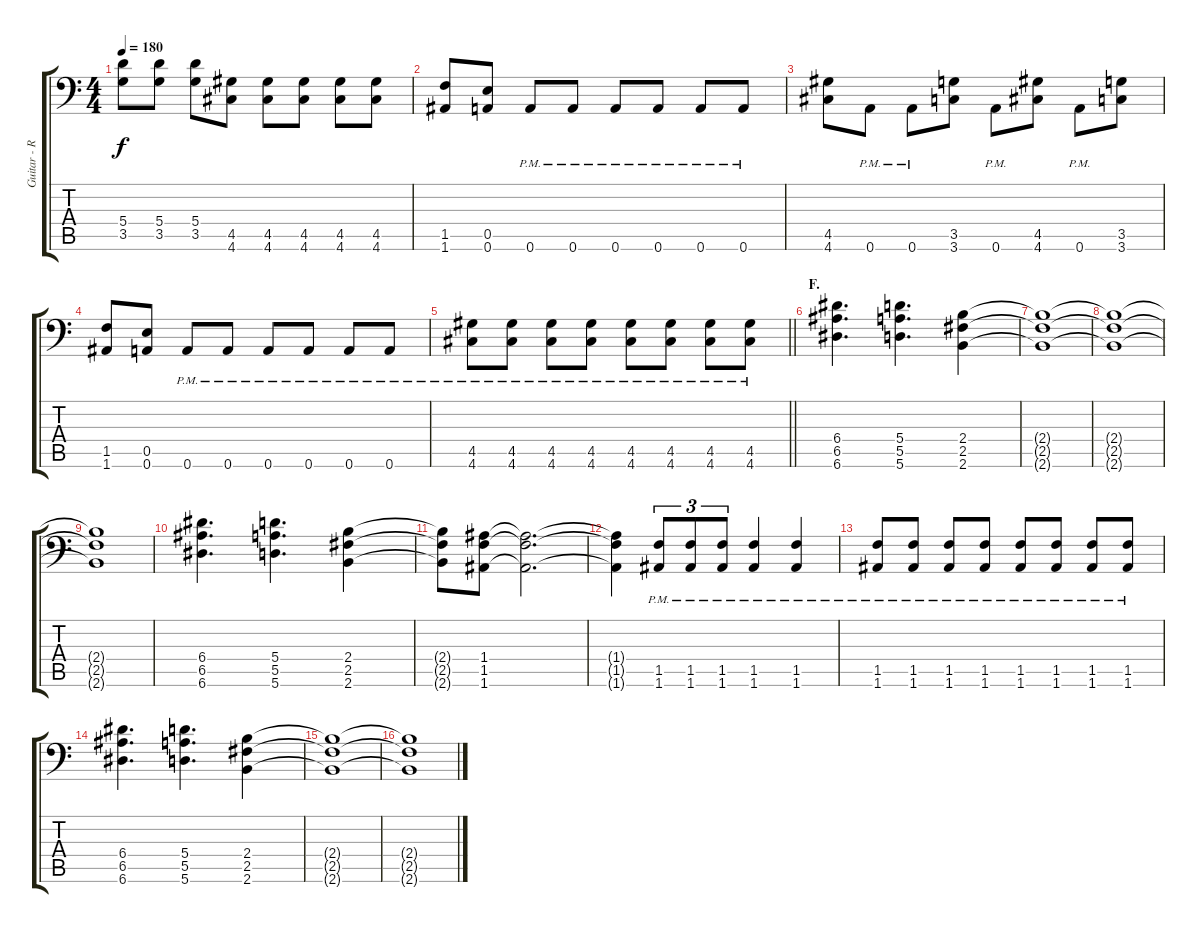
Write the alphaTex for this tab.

\track ("Guitar - Right" "Guitar - R") {instrument distortionguitar}
\staff {score tabs}
\tuning (B3 Gb3 D3 A2 E2 A1) {hide}
\ts (4 4)
\tempo 180
\clef f4
\ks c
(5.4 3.5).8{dy f} (5.4 3.5).8 (5.4 3.5).8 (4.5 4.6).8 (4.5 4.6).8 (4.5 4.6).8 (4.5 4.6).8 (4.5 4.6).8 |
(1.5 1.6).8 (0.5 0.6).8 0.6{pm}.8 0.6{pm}.8 0.6{pm}.8 0.6{pm}.8 0.6{pm}.8 0.6{pm}.8 |
(4.5 4.6).8 0.6{pm}.8 0.6{pm}.8 (3.5 3.6).8 0.6{pm}.8 (4.5 4.6).8 0.6{pm}.8 (3.5 3.6).8 |
(1.5 1.6).8 (0.5 0.6).8 0.6{pm}.8 0.6{pm}.8 0.6{pm}.8 0.6{pm}.8 0.6{pm}.8 0.6{pm}.8 |
\barLineRight lightlight
(4.5{pm} 4.6{pm}).8 (4.5{pm} 4.6{pm}).8 (4.5{pm} 4.6{pm}).8 (4.5{pm} 4.6{pm}).8 (4.5{pm} 4.6{pm}).8 (4.5{pm} 4.6{pm}).8 (4.5{pm} 4.6{pm}).8 (4.5{pm} 4.6{pm}).8 |
\section ("" "F.")
(6.4 6.5 6.6).4{d} (5.4 5.5 5.6).4{d} (2.4 2.5 2.6).4 |
(2.4{t} 2.5{t} 2.6{t}).1 |
(2.4{t} 2.5{t} 2.6{t}).1 |
(2.4{t} 2.5{t} 2.6{t}).1 |
(6.4 6.5 6.6).4{d} (5.4 5.5 5.6).4{d} (2.4 2.5 2.6).4 |
(2.4{t} 2.5{t} 2.6{t}).8 (1.4 1.5 1.6).8 (1.4{t} 1.5{t} 1.6{t}).2{d} |
(1.4{t} 1.5{t} 1.6{t}).4 (1.5{pm} 1.6{pm}).8{tu (3 2)} (1.5{pm} 1.6{pm}).8{tu (3 2)} (1.5{pm} 1.6{pm}).8{tu (3 2)} (1.5{pm} 1.6{pm}).4 (1.5{pm} 1.6{pm}).4 |
(1.5{pm} 1.6{pm}).8 (1.5{pm} 1.6{pm}).8 (1.5{pm} 1.6{pm}).8 (1.5{pm} 1.6{pm}).8 (1.5{pm} 1.6{pm}).8 (1.5{pm} 1.6{pm}).8 (1.5{pm} 1.6{pm}).8 (1.5{pm} 1.6{pm}).8 |
(6.4 6.5 6.6).4{d} (5.4 5.5 5.6).4{d} (2.4 2.5 2.6).4 |
(2.4{t} 2.5{t} 2.6{t}).1 |
(2.4{t} 2.5{t} 2.6{t}).1
